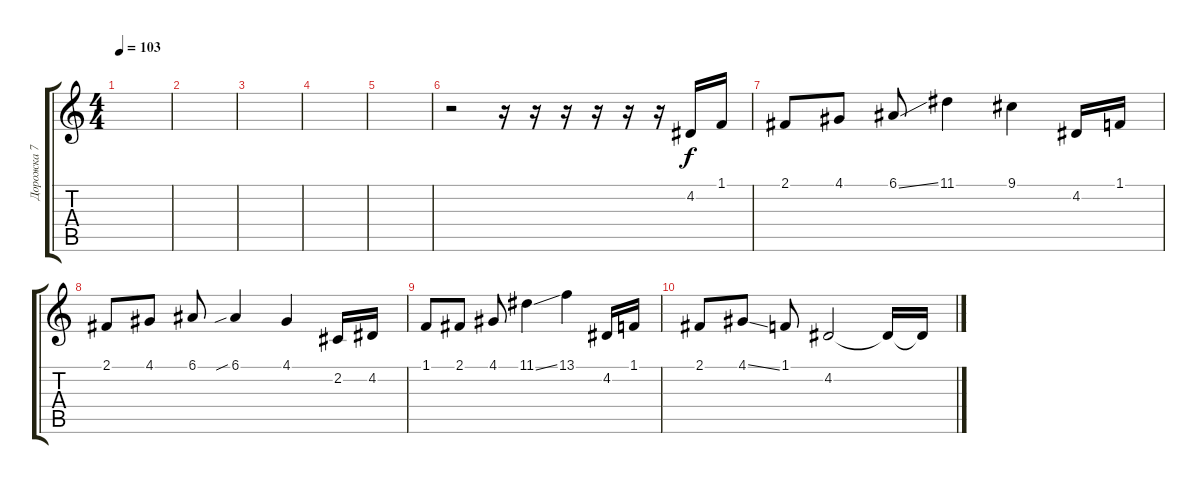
\track ("Дорожка 7" "Дорожка 7") {instrument accordion}
\staff {score tabs}
\tuning (E4 B3 G3 D3 A2 E2) {hide}
\ts (4 4)
\tempo 103
\clef g2
\ks c
|
|
|
|
|
r.2 r.16 r.16 r.16 r.16 r.16 r.16 4.2.16 1.1.16 |
2.1.8 4.1.8 6.1{ss}.8 11.1.4 9.1.4 4.2.16 1.1.16 |
2.1.8 4.1.8 6.1.8 6.1{sib}.4 4.1.4 2.2.16 4.2.16 |
1.1.8 2.1.8 4.1.8 11.1{ss}.4 13.1.4 4.2.16 1.1.16 |
2.1.8 4.1{ss}.8 1.1.8 4.2.2 4.2{t}.16 4.2{t}.16
